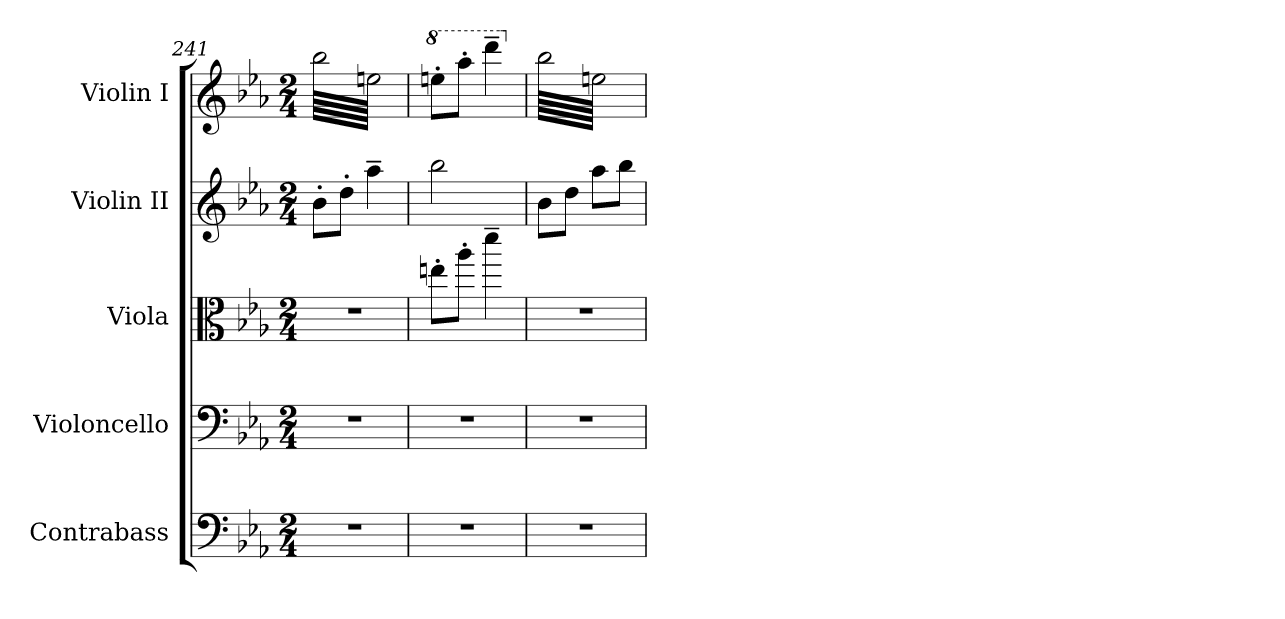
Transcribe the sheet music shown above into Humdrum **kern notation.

**kern	**kern	**kern	**kern	**kern
*part5	*part4	*part3	*part2	*part1
*staff5	*staff4	*staff3	*staff2	*staff1
*I"Contrabass	*I"Violoncello	*I"Viola	*I"Violin II	*I"Violin I
*I'Cb.	*I'Vc.	*I'Vla.	*I'Vln. II	*I'Vln. I
*clefF4	*clefF4	*clefC3	*clefG2	*clefG2
*ITrd7c12	*	*	*	*
*k[b-e-a-]	*k[b-e-a-]	*k[b-e-a-]	*k[b-e-a-]	*k[b-e-a-]
*M2/4	*M2/4	*M2/4	*M2/4	*M2/4
=241	=241	=241	=241	=241
*	*	*	*	*tremolo
2r	2r	2r	8b-'\L	64bb-\LLLL
.	.	.	.	64een\
.	.	.	.	64bb-\
.	.	.	.	64een\
.	.	.	.	64bb-\
.	.	.	.	64een\
.	.	.	.	64bb-\
.	.	.	.	64een\
.	.	.	8dd'\J	64bb-\
.	.	.	.	64een\
.	.	.	.	64bb-\
.	.	.	.	64een\
.	.	.	.	64bb-\
.	.	.	.	64een\
.	.	.	.	64bb-\
.	.	.	.	64een\
.	.	.	4aa-~\	64bb-\
.	.	.	.	64een\
.	.	.	.	64bb-\
.	.	.	.	64een\
.	.	.	.	64bb-\
.	.	.	.	64een\
.	.	.	.	64bb-\
.	.	.	.	64een\
.	.	.	.	64bb-\
.	.	.	.	64een\
.	.	.	.	64bb-\
.	.	.	.	64een\
.	.	.	.	64bb-\
.	.	.	.	64een\
.	.	.	.	64bb-\
.	.	.	.	64een\JJJJ
*	*	*	*	*Xtremolo
=242	=242	=242	=242	=242
*	*	*	*	*8va
2r	2r	8een'\L	2bb-\	8eeen'\L
.	.	.	.	.
.	.	.	.	.
.	.	.	.	.
.	.	.	.	.
.	.	.	.	.
.	.	.	.	.
.	.	.	.	.
.	.	8aa-'\J	.	8aaa-'\J
.	.	.	.	.
.	.	.	.	.
.	.	.	.	.
.	.	.	.	.
.	.	.	.	.
.	.	.	.	.
.	.	.	.	.
.	.	4ddd~\	.	4dddd~\
=243	=243	=243	=243	=243
*	*	*	*	*X8va
*	*	*	*	*tremolo
2r	2r	2r	8b-\L	64bb-\LLLL
.	.	.	.	64een\
.	.	.	.	64bb-\
.	.	.	.	64een\
.	.	.	.	64bb-\
.	.	.	.	64een\
.	.	.	.	64bb-\
.	.	.	.	64een\
.	.	.	8dd\J	64bb-\
.	.	.	.	64een\
.	.	.	.	64bb-\
.	.	.	.	64een\
.	.	.	.	64bb-\
.	.	.	.	64een\
.	.	.	.	64bb-\
.	.	.	.	64een\
.	.	.	8aa-\L	64bb-\
.	.	.	.	64een\
.	.	.	.	64bb-\
.	.	.	.	64een\
.	.	.	.	64bb-\
.	.	.	.	64een\
.	.	.	.	64bb-\
.	.	.	.	64een\
.	.	.	8bb-\J	64bb-\
.	.	.	.	64een\
.	.	.	.	64bb-\
.	.	.	.	64een\
.	.	.	.	64bb-\
.	.	.	.	64een\
.	.	.	.	64bb-\
.	.	.	.	64een\JJJJ
*	*	*	*	*Xtremolo
.	.	.	.	.
.	.	.	.	.
.	.	.	.	.
.	.	.	.	.
.	.	.	.	.
.	.	.	.	.
.	.	.	.	.
.	.	.	.	.
.	.	.	.	.
.	.	.	.	.
.	.	.	.	.
.	.	.	.	.
.	.	.	.	.
.	.	.	.	.
.	.	.	.	.
.	.	.	.	.
=	=	=	=	=
*-	*-	*-	*-	*-
